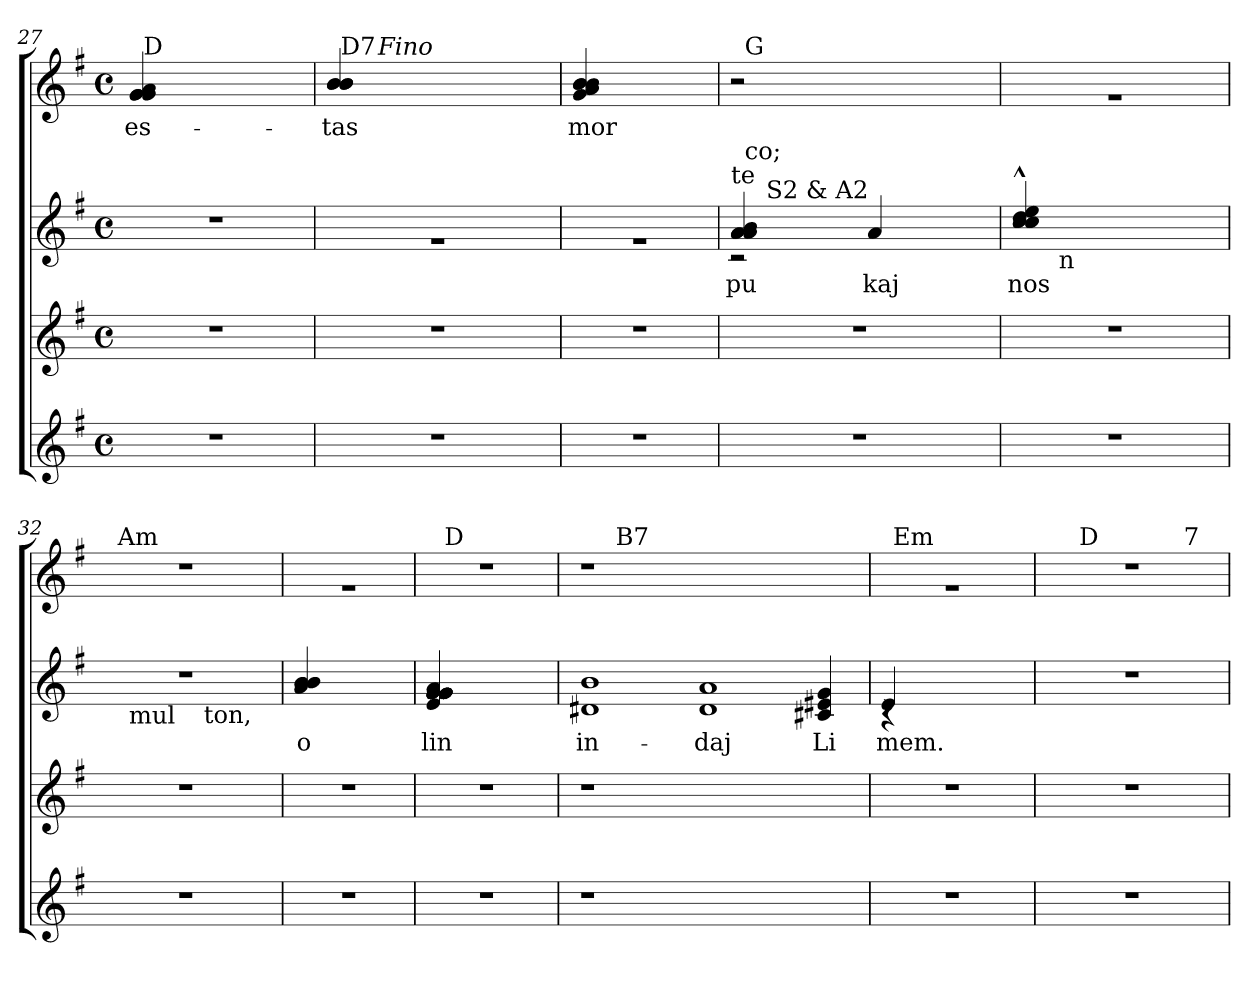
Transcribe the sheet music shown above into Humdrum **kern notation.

**kern	**kern	**kern	**text	**kern	**text
*part4	*part3	*part2	*part2	*part1	*part1
*staff4	*staff3	*staff2	*staff2	*staff1	*staff1
*clefG2	*clefG2	*clefG2	*	*clefG2	*
*k[f#]	*k[f#]	*k[f#]	*	*k[f#]	*
*G:	*G:	*G:	*	*G:	*
*M4/4	*M4/4	*M4/4	*	*M4/4	*
*met(c)	*met(c)	*met(c)	*	*met(c)	*
=27	=27	=27	=27	=27	=27
!	!	!	!	!LO:N:n=1:head=solid	!
!	!	!	!	!LO:N:n=2:head=solid	!
!	!	!	!	!LO:N:n=3:head=solid	!
!	!	!	!	!LO:N:n=4:head=solid	!LO:LY:b:rj
*	*	*	*	*^	*
1r	1r	1r	.	4g/ 4g/ 4g/ 4a/	32ryy	es-
!	!	!	!	!	!LO:TX:a:t=D	!
.	.	.	.	.	2ryy	.
.	.	.	.	2.ryy	.	.
.	.	.	.	.	4...ryy	.
=28	=28	=28	=28	=28	=28	=28
!	!	!LO:N:vis=1	!	!LO:N:n=1:head=solid	!	!
!	!	!	!	!LO:N:n=2:head=solid	!	!
!	!	!	!	!LO:N:n=3:head=solid	!	!
!	!	!	!	!LO:N:n=4:head=solid	!	!LO:LY:b
*	*	*	*	*	*^	*
1r	1r	1ra	.	4b/ 4b/ 4b/ 4b/	32ryy	8.ryy	-tas
!	!	!	!	!	!LO:TX:a:t=D7	!	!
.	.	.	.	.	2ryy	.	.
!	!	!	!	!	!	!LO:TX:a:i:t=Fino	!
.	.	.	.	.	.	2ryy	.
.	.	.	.	2.ryy	.	.	.
.	.	.	.	.	4...ryy	.	.
.	.	.	.	.	.	4ryy	.
.	.	.	.	.	.	16ryy	.
!!LO:LB:g=z
=29	=29	=29	=29	=29	=29	=29	=29
!	!	!LO:N:vis=1	!	!LO:N:n=1:head=solid	!	!	!
!	!	!	!	!LO:N:n=2:head=solid	!	!	!
!	!	!	!	!LO:N:n=3:head=solid	!	!	!
!	!	!	!	!LO:N:n=4:head=solid	!	!	!
!	!	!	!	!LO:N:n=5:head=solid	!	!	!LO:LY:b
*	*	*	*	*v	*v	*v	*
1r	1r	1ra	.	4g/ 4a/ 4b/ 4b/ 4b/	-mor-
.	.	.	.	2.ryy	.
=30	=30	=30	=30	=30	=30
*	*	*^	*	*	*
*	*	*	*^	*	*	*
!	!	!LO:TX:a:t=te	!	!	!	!	!
!	!	!	!	!LO:N:n=1:head=solid	!	!	!
!	!	!	!	!LO:N:n=2:head=solid	!	!	!
!	!	!	!	!LO:N:n=3:head=solid	!	!	!
!	!	!	!	!LO:N:n=4:head=solid	!LO:LY:b	!	!
*	*	*	*	*	*	*^	*
1r	1r	32ryy	2rc	4a/ 4a/ 4a/ 4b/	pu-	2r	32ryy	.
!	!	!	!	!	!	!	!LO:TX:a:t=G	!
!	!	!LO:TX:a:t=co;	!	!	!	!	!	!
.	.	16ryy	.	.	.	.	2ryy	.
!	!	!LO:TX:a:t=S2 & A2	!	!	!	!	!	!
.	.	4ryy	.	.	.	.	.	.
.	.	.	.	4ryy	.	.	.	.
.	.	2ryy	.	.	.	.	.	.
!	!	!	!LO:N:head=solid	!	!LO:LY:b	!	!	!
.	.	.	4a/	2ryy	kaj	2ryy	.	.
.	.	.	.	.	.	.	4...ryy	.
.	.	.	4ryy	.	.	.	.	.
.	.	8ryy	.	.	.	.	.	.
.	.	32ryy	.	.	.	.	.	.
*	*	*v	*v	*v	*	*	*	*
=31	=31	=31	=31	=31	=31	=31
!	!	!	!	!LO:TX:a:t=E7	!	!
!	!	!LO:N:n=1:head=solid	!	!	!	!
!	!	!LO:N:n=2:head=solid	!	!	!	!
!	!	!LO:N:n=3:head=solid	!	!	!	!
!	!	!LO:N:n=4:head=solid	!	!	!	!
!	!	!LO:N:n=5:head=solid	!	!	!	!
!	!	!LO:N:n=6:head=solid	!LO:LY:b	!LO:N:vis=1	!	!
*	*	*^	*	*v	*v	*
1r	1r	4cc/^^> 4cc/^^> 4cc/^^> 4cc/^^> 4dd/^^> 4ee/^^>	8ryy	-nos	1ra	.
.	.	.	32ryy	.	.	.
!	!	!	!LO:TX:b:t=n	!	!	!
.	.	.	2ryy	.	.	.
.	.	2.ryy	.	.	.	.
.	.	.	4ryy	.	.	.
.	.	.	16.ryy	.	.	.
=32	=32	=32	=32	=32	=32	=32
*	*	*	*^	*	*^	*
1r	1r	1r	8ryy	2ryy	.	1r	16.ryy	.
!	!	!	!	!	!	!	!LO:TX:a:t=Am	!
.	.	.	.	.	.	.	2ryy	.
!	!	!	!LO:TX:b:t=mul	!	!	!	!	!
.	.	.	2..ryy	.	.	.	.	.
.	.	.	.	16.ryy	.	.	.	.
!	!	!	!	!LO:TX:b:t=ton,	!	!	!	!
.	.	.	.	4ryy	.	.	4ryy	.
.	.	.	.	8ryy	.	.	8ryy	.
.	.	.	.	32ryy	.	.	32ryy	.
!!LO:LB:g=z
=33	=33	=33	=33	=33	=33	=33	=33	=33
!	!	!LO:N:n=1:head=solid	!	!	!	!	!	!
!	!	!LO:N:n=2:head=solid	!	!	!	!	!	!
!	!	!LO:N:n=3:head=solid	!	!	!LO:LY:b	!LO:N:vis=1	!	!
*	*	*v	*v	*v	*	*	*	*
*	*	*	*	*v	*v	*
1r	1r	4a/ 4b/ 4b/	-o	1ra	.
.	.	2.ryy	.	.	.
=34	=34	=34	=34	=34	=34
!	!	!LO:N:n=2:head=solid	!	!	!
!	!	!LO:N:n=3:head=solid	!	!	!
!	!	!LO:N:n=4:head=solid	!	!	!
!	!	!LO:N:n=5:head=solid	!	!	!
!	!	!LO:N:n=6:head=solid	!	!	!
!	!	!LO:N:n=7:head=solid	!	!	!
!	!	!LO:N:n=8:head=solid	!	!	!
!	!	!LO:N:n=9:head=solid	!LO:LY:b	!	!
*	*	*	*	*^	*
1r	1r	4e/ 4g/ 4g/ 4g/ 4g/ 4g/ 4g/ 4g/ 4g/ 4a/	-lin	1r	16ryy	.
!	!	!	!	!	!LO:TX:a:t=D	!
.	.	.	.	.	2...ryy	.
.	.	2.ryy	.	.	.	.
=35	=35	=35	=35	=35	=35	=35
!	!	!	!LO:LY:b	!LO:N:vis=1	!	!
1r	1r	1d#X 1b	in-	1r	8.ryy	.
!	!	!	!	!	!LO:TX:a:t=B7	!
.	.	.	.	.	1ryy	.
!	!	!	!LO:LY:b	!	!	!
1ryy	1ryy	1d# 1a	-daj	1ryy	.	.
.	.	.	.	.	1ryy	.
!	!	!LO:N:n=2:head=solid	!LO:LY:b	!	!	!
4ryy	4ryy	4c#X/ 4e#/ 4g/	Li	4ryy	.	.
.	.	.	.	.	16ryy	.
=36	=36	=36	=36	=36	=36	=36
!	!	!LO:N:head=solid	!LO:LY:b	!LO:N:vis=1	!	!
*	*	*^	*	*	*	*
1r	1r	4e/	4rc	mem.	1ra	32ryy	.
!	!	!	!	!	!	!LO:TX:a:t=Em	!
.	.	.	.	.	.	2ryy	.
.	.	2.ryy	2.ryy	.	.	.	.
.	.	.	.	.	.	4...ryy	.
*	*	*v	*v	*	*	*	*
=37	=37	=37	=37	=37	=37	=37
*	*	*	*	*	*^	*
1r	1r	1r	.	1r	8..ryy	2ryy	.
!	!	!	!	!	!LO:TX:a:t=D	!	!
.	.	.	.	.	2ryy	.	.
.	.	.	.	.	.	4ryy	.
.	.	.	.	.	4ryy	.	.
.	.	.	.	.	.	32ryy	.
!	!	!	!	!	!	!LO:TX:a:t=7	!
.	.	.	.	.	.	8..ryy	.
.	.	.	.	.	32ryy	.	.
*	*	*	*	*v	*v	*v	*
=	=	=	=	=	=
*-	*-	*-	*-	*-	*-
